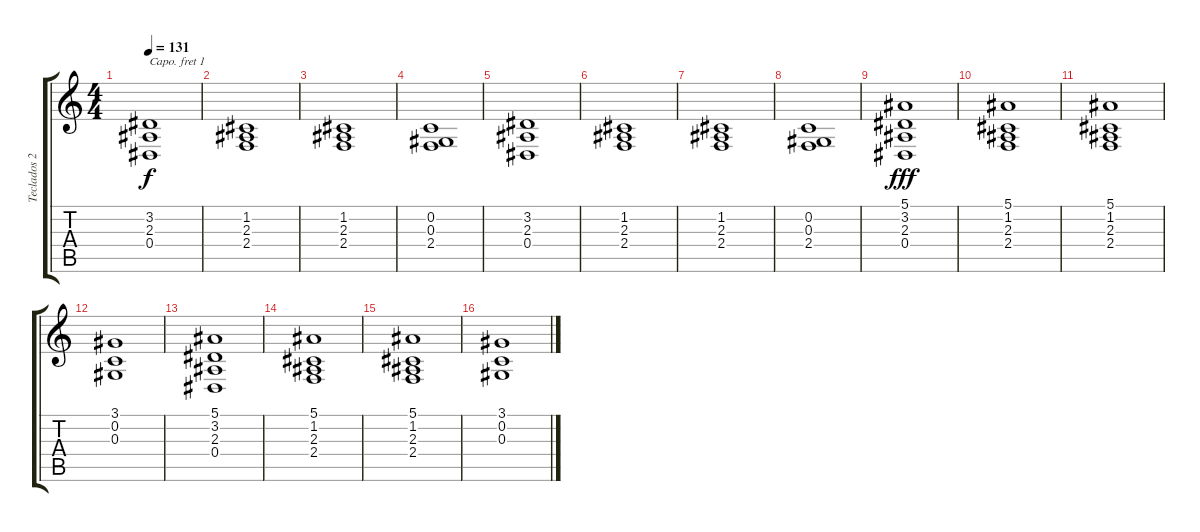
\track ("Teclados 2" "Teclados 2") {instrument synthstrings1}
\staff {score tabs}
\capo 1
\tuning (E4 B3 G3 D3 A2 E2) {hide}
\ts (4 4)
\tempo 131
\clef g2
\ks c
(3.2 2.3 0.4).1{dy f instrument synthstrings1} |
(1.2 2.3 2.4).1 |
(1.2 2.3 2.4).1 |
(0.2 0.3 2.4).1 |
(3.2 2.3 0.4).1 |
(1.2 2.3 2.4).1 |
(1.2 2.3 2.4).1 |
(0.2 0.3 2.4).1 |
(5.1 3.2 2.3 0.4).1{dy fff volume 11} |
(5.1 1.2 2.3 2.4).1 |
(5.1 1.2 2.3 2.4).1 |
(3.1 0.2 0.3).1 |
(5.1 3.2 2.3 0.4).1 |
(5.1 1.2 2.3 2.4).1 |
(5.1 1.2 2.3 2.4).1 |
(3.1 0.2 0.3).1
